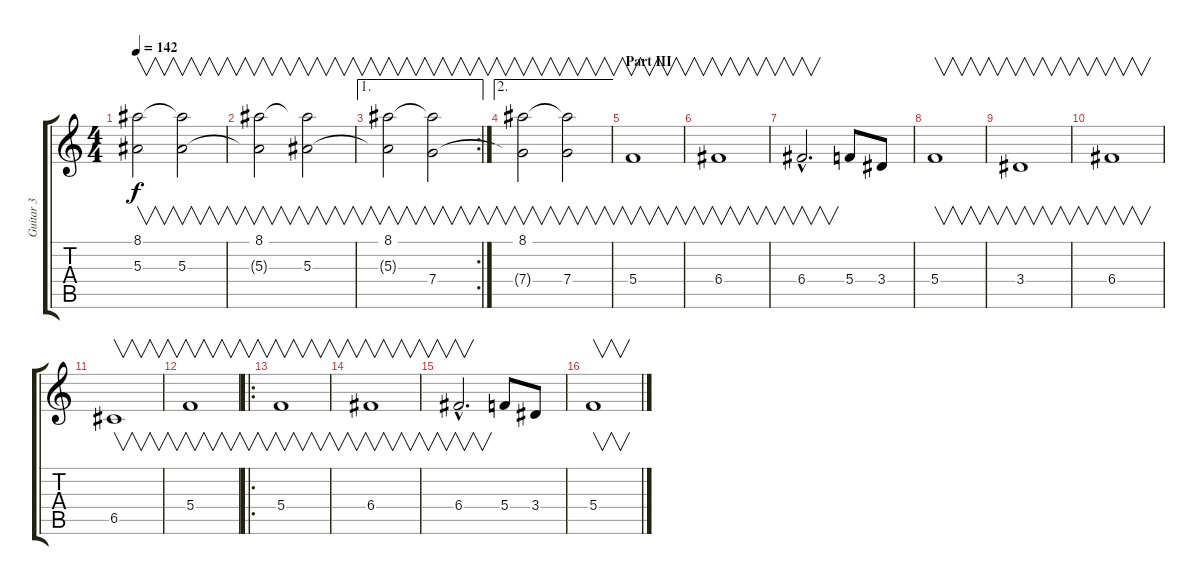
\track ("Guitar 3" "Guitar 3") {instrument distortionguitar}
\staff {score tabs}
\tuning (D4 A3 F3 C3 G2 D2) {hide}
\ts (4 4)
\tempo 142
\clef g2
\ks c
(8.1 5.3{t}).2{v dy f} (8.1{t} 5.3).2{v} |
(8.1 5.3{t}).2{v} (8.1{t} 5.3).2{v} |
\ae 1
\rc 2
(8.1 5.3{t}).2{v} (8.1{t} 7.4).2{v} |
\ae 2
(8.1 7.4{t}).2{v} (8.1{t} 7.4).2{v} |
\section ("" "Part III")
5.4.1{v} |
6.4.1{v} |
6.4{hac}.2{v d} 5.4.8 3.4.8 |
5.4.1{v} |
3.4.1{v} |
6.4.1{v} |
6.5.1{v} |
5.4.1{v} |
\ro
5.4.1{v} |
6.4.1{v} |
6.4{hac}.2{v d} 5.4.8 3.4.8 |
5.4.1{v}
